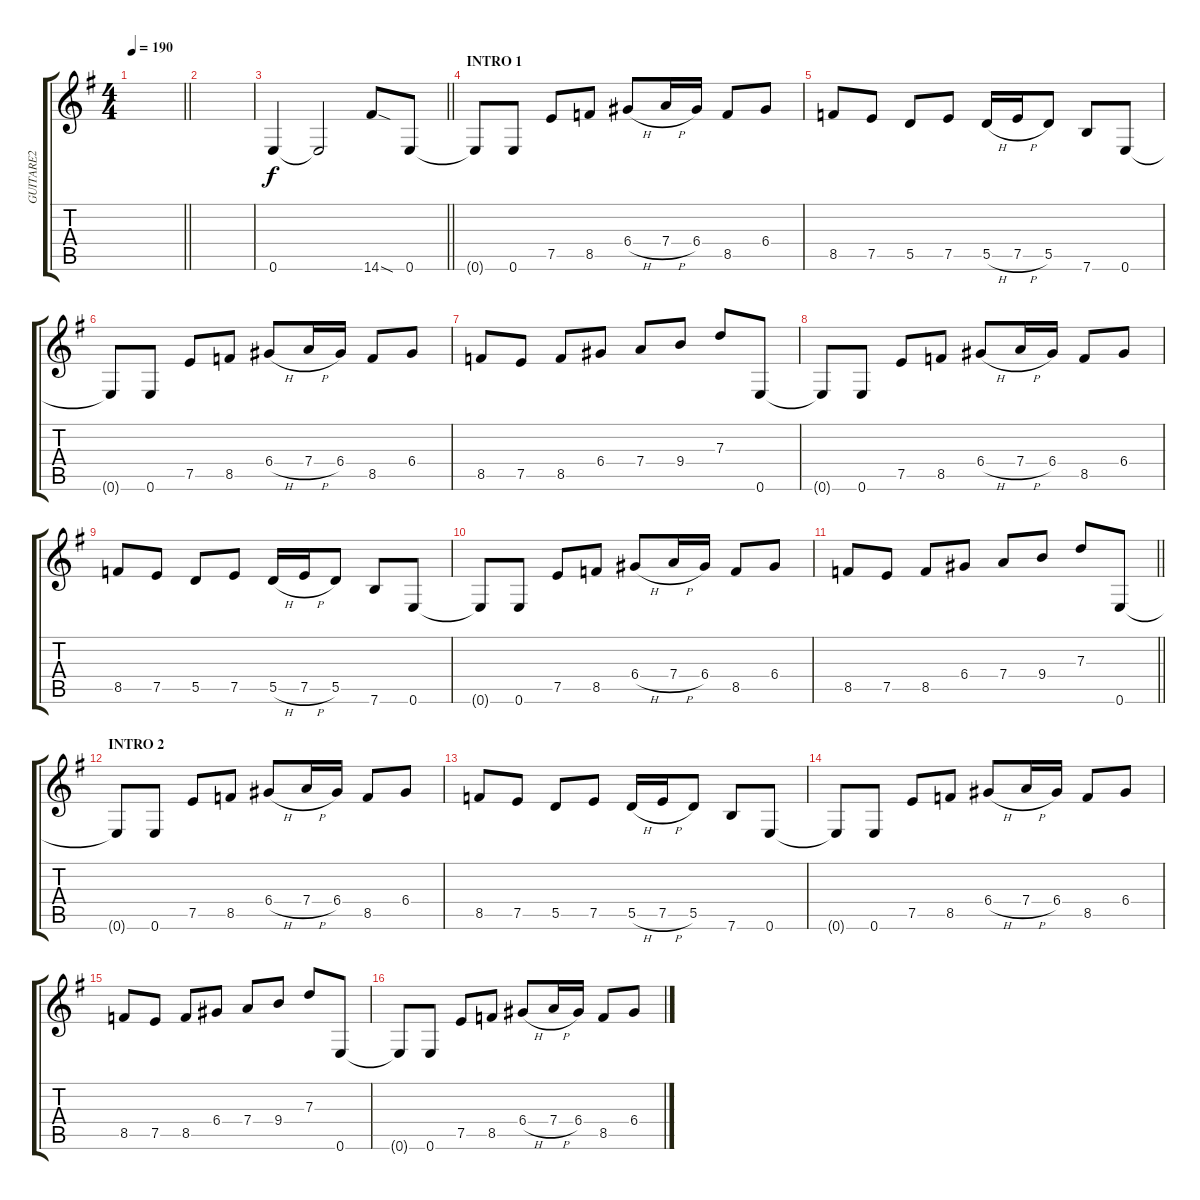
\track ("GUITARE2" "GUITARE2") {instrument distortionguitar}
\staff {score tabs}
\tuning (E4 B3 G3 D3 A2 E2) {hide}
\ts (4 4)
\tempo 190
\clef g2
\barLineRight lightlight
\ks g
|
|
\barLineRight lightlight
0.6.4 0.6{t}.2 14.6{sod}.8 0.6.8 |
\section ("" "INTRO 1")
0.6{t}.8 0.6.8 7.5.8 8.5.8 6.4{h}.8 7.4{h}.16 6.4.16 8.5.8 6.4.8 |
8.5.8 7.5.8 5.5.8 7.5.8 5.5{h}.16 7.5{h}.16 5.5.8 7.6.8 0.6.8 |
0.6{t}.8 0.6.8 7.5.8 8.5.8 6.4{h}.8 7.4{h}.16 6.4.16 8.5.8 6.4.8 |
8.5.8 7.5.8 8.5.8 6.4.8 7.4.8 9.4.8 7.3.8 0.6.8 |
0.6{t}.8 0.6.8 7.5.8 8.5.8 6.4{h}.8 7.4{h}.16 6.4.16 8.5.8 6.4.8 |
8.5.8 7.5.8 5.5.8 7.5.8 5.5{h}.16 7.5{h}.16 5.5.8 7.6.8 0.6.8 |
0.6{t}.8 0.6.8 7.5.8 8.5.8 6.4{h}.8 7.4{h}.16 6.4.16 8.5.8 6.4.8 |
\barLineRight lightlight
8.5.8 7.5.8 8.5.8 6.4.8 7.4.8 9.4.8 7.3.8 0.6.8 |
\section ("" "INTRO 2")
0.6{t}.8 0.6.8 7.5.8 8.5.8 6.4{h}.8 7.4{h}.16 6.4.16 8.5.8 6.4.8 |
8.5.8 7.5.8 5.5.8 7.5.8 5.5{h}.16 7.5{h}.16 5.5.8 7.6.8 0.6.8 |
0.6{t}.8 0.6.8 7.5.8 8.5.8 6.4{h}.8 7.4{h}.16 6.4.16 8.5.8 6.4.8 |
8.5.8 7.5.8 8.5.8 6.4.8 7.4.8 9.4.8 7.3.8 0.6.8 |
0.6{t}.8 0.6.8 7.5.8 8.5.8 6.4{h}.8 7.4{h}.16 6.4.16 8.5.8 6.4.8
